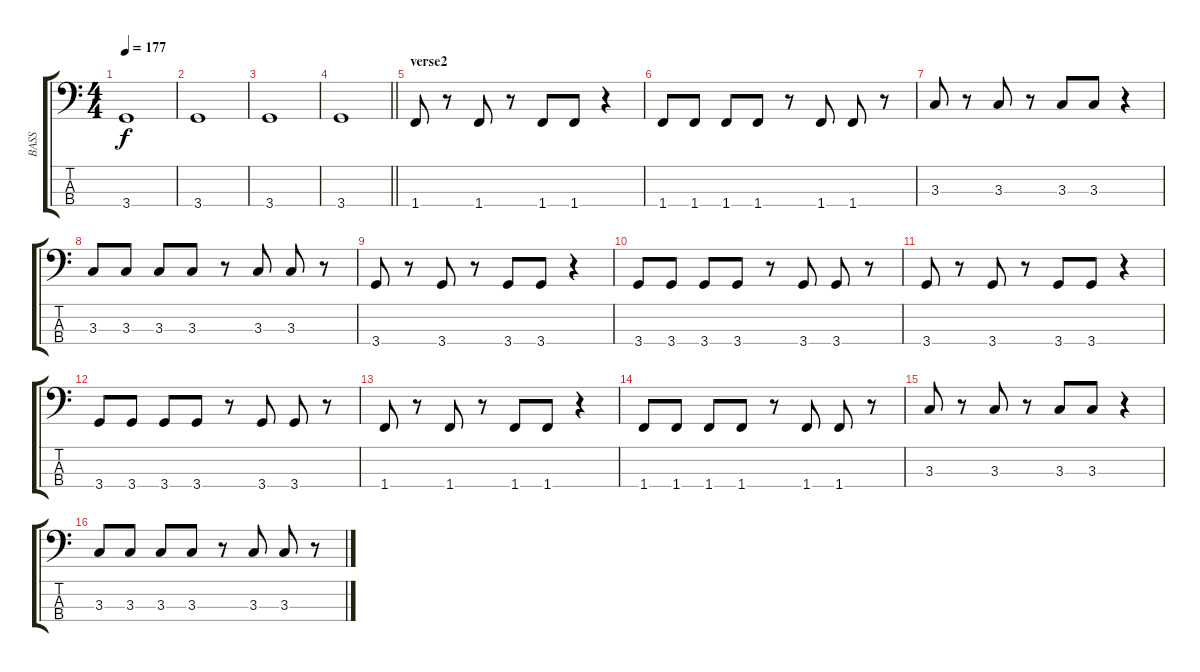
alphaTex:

\track ("BASS" "BASS") {instrument electricbasspick}
\staff {score tabs}
\tuning (G2 D2 A1 E1) {hide}
\ts (4 4)
\tempo 177
\clef f4
\ks c
3.4.1{dy f} |
3.4.1 |
3.4.1 |
\barLineRight lightlight
3.4.1 |
\section ("" "verse2")
1.4.8 r.8 1.4.8 r.8 1.4.8 1.4.8 r.4 |
1.4.8 1.4.8 1.4.8 1.4.8 r.8 1.4.8 1.4.8 r.8 |
3.3.8 r.8 3.3.8 r.8 3.3.8 3.3.8 r.4 |
3.3.8 3.3.8 3.3.8 3.3.8 r.8 3.3.8 3.3.8 r.8 |
3.4.8 r.8 3.4.8 r.8 3.4.8 3.4.8 r.4 |
3.4.8 3.4.8 3.4.8 3.4.8 r.8 3.4.8 3.4.8 r.8 |
3.4.8 r.8 3.4.8 r.8 3.4.8 3.4.8 r.4 |
3.4.8 3.4.8 3.4.8 3.4.8 r.8 3.4.8 3.4.8 r.8 |
1.4.8 r.8 1.4.8 r.8 1.4.8 1.4.8 r.4 |
1.4.8 1.4.8 1.4.8 1.4.8 r.8 1.4.8 1.4.8 r.8 |
3.3.8 r.8 3.3.8 r.8 3.3.8 3.3.8 r.4 |
3.3.8 3.3.8 3.3.8 3.3.8 r.8 3.3.8 3.3.8 r.8
